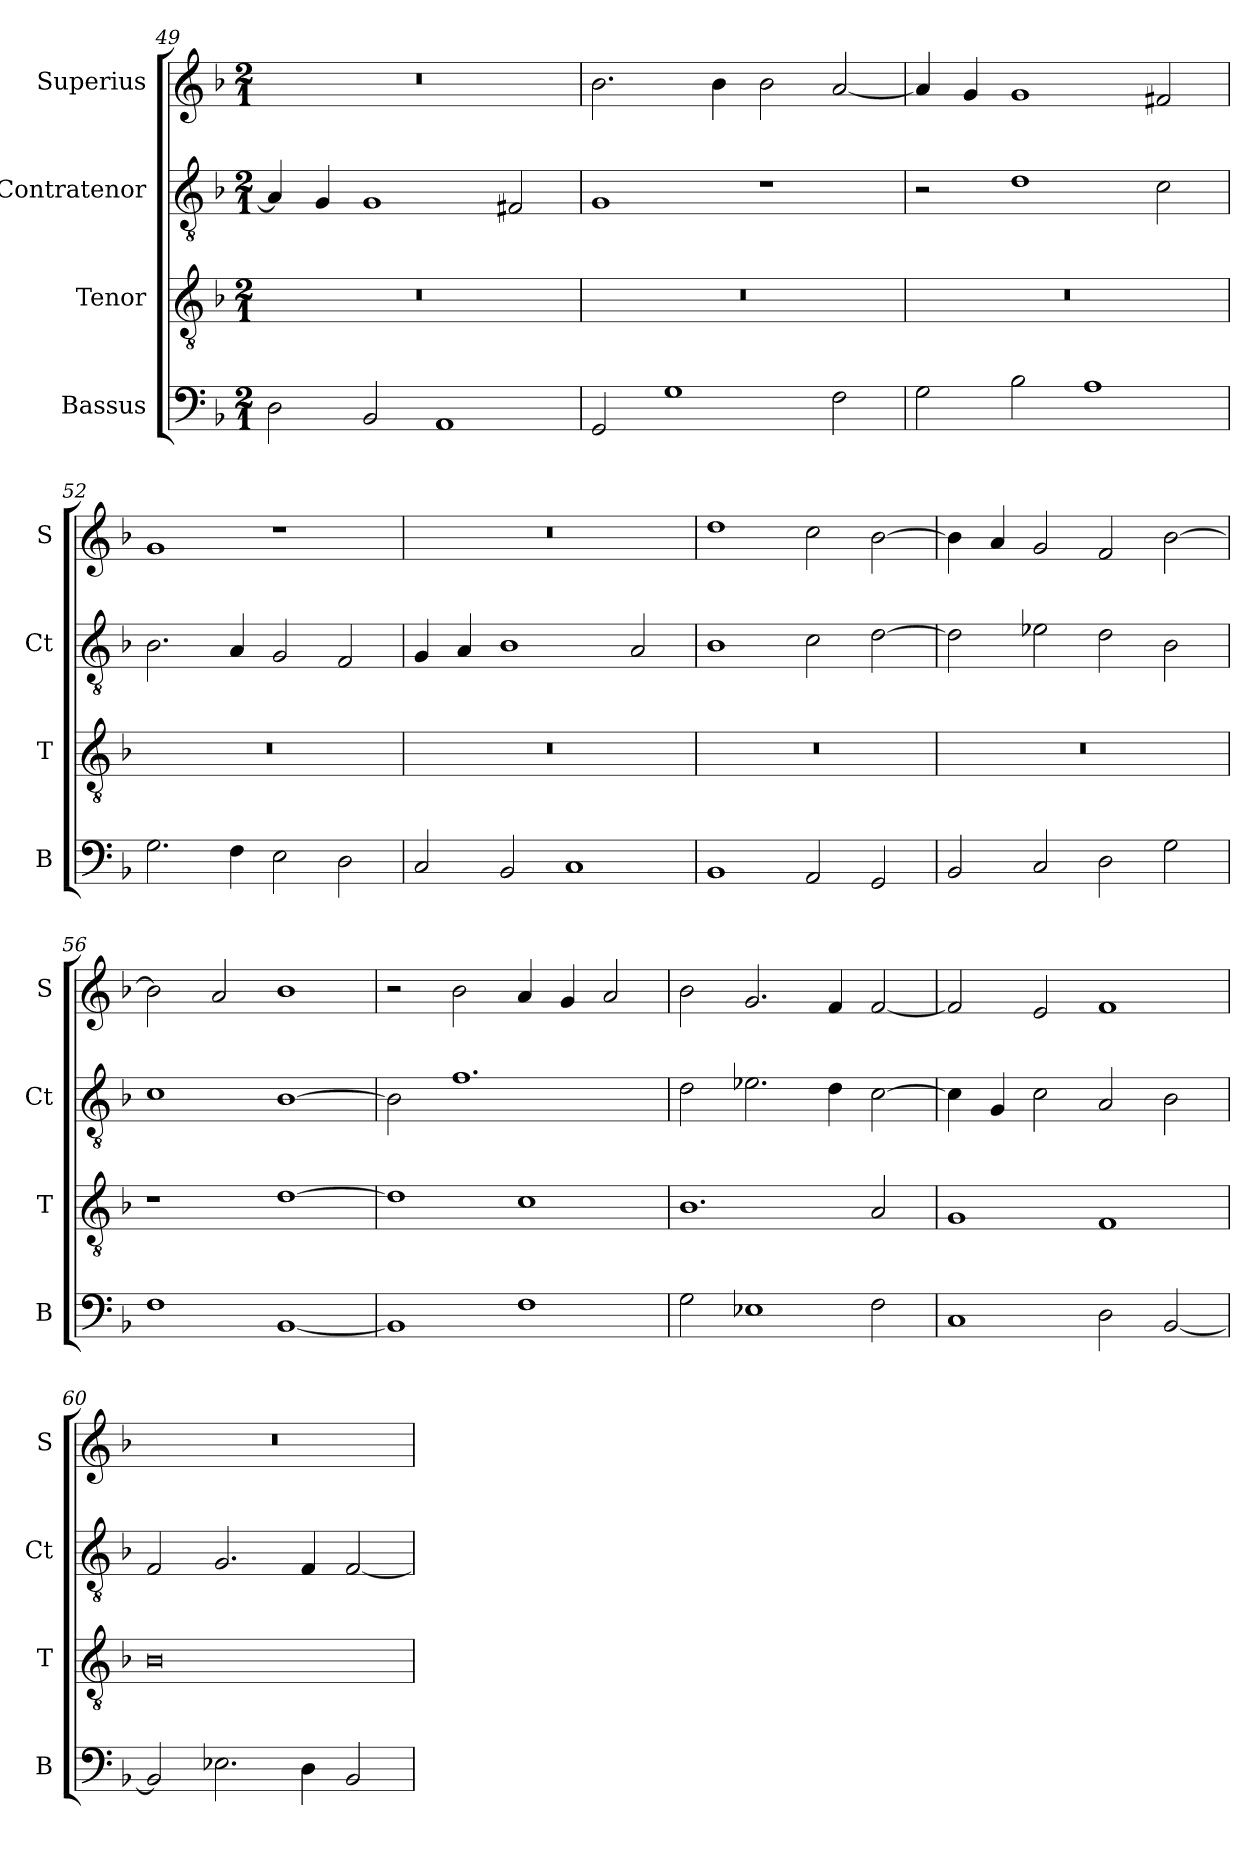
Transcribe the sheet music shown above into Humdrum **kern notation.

**kern	**kern	**kern	**kern
*part4	*part3	*part2	*part1
*staff4	*staff3	*staff2	*staff1
*I"Bassus	*I"Tenor	*I"Contratenor	*I"Superius
*I'B	*I'T	*I'Ct	*I'S
*clefF4	*clefGv2	*clefGv2	*clefG2
*k[b-]	*k[b-]	*k[b-]	*k[b-]
*M2/1	*M2/1	*M2/1	*M2/1
=49	=49	=49	=49
2D\	0r	4A/]	0r
.	.	4G/	.
2BB-/	.	1G	.
1AA	.	.	.
.	.	2F#X/	.
=50	=50	=50	=50
2GG/	0r	1G	2.b-\
1G	.	.	.
.	.	.	4b-\
.	.	1r	2b-\
2F\	.	.	[2a/
=51	=51	=51	=51
2G\	0r	2r	4a/]
.	.	.	4g/
2B-\	.	1d	1g
1A	.	.	.
.	.	2c\	2f#X/
=52	=52	=52	=52
2.G\	0r	2.B-\	1g
4F\	.	4A/	.
2E\	.	2G/	1r
2D\	.	2F/	.
=53	=53	=53	=53
2C/	0r	4G/	0r
.	.	4A/	.
2BB-/	.	1B-	.
1C	.	.	.
.	.	2A/	.
=54	=54	=54	=54
1BB-	0r	1B-	1dd
2AA/	.	2c\	2cc\
2GG/	.	[2d\	[2b-\
=55	=55	=55	=55
2BB-/	0r	2d\]	4b-\]
.	.	.	4a/
2C/	.	2e-X\	2g/
2D\	.	2d\	2f/
2G\	.	2B-\	[2b-\
=56	=56	=56	=56
1F	1r	1c	2b-\]
.	.	.	2a/
[1BB-	[1d	[1B-	1b-
=57	=57	=57	=57
1BB-]	1d]	2B-\]	2r
.	.	1.f	2b-\
1F	1c	.	4a/
.	.	.	4g/
.	.	.	2a/
=58	=58	=58	=58
2G\	1.B-	2d\	2b-\
1E-X	.	2.e-X\	2.g/
.	.	4d\	4f/
2F\	2A/	[2c\	[2f/
=59	=59	=59	=59
1C	1G	4c\]	2f/]
.	.	4G/	.
.	.	2c\	2e/
2D\	1F	2A/	1f
[2BB-/	.	2B-\	.
=60	=60	=60	=60
2BB-/]	0B-	2F/	0r
2.E-X\	.	2.G/	.
4D\	.	4F/	.
2BB-/	.	[2F/	.
=	=	=	=
*-	*-	*-	*-
